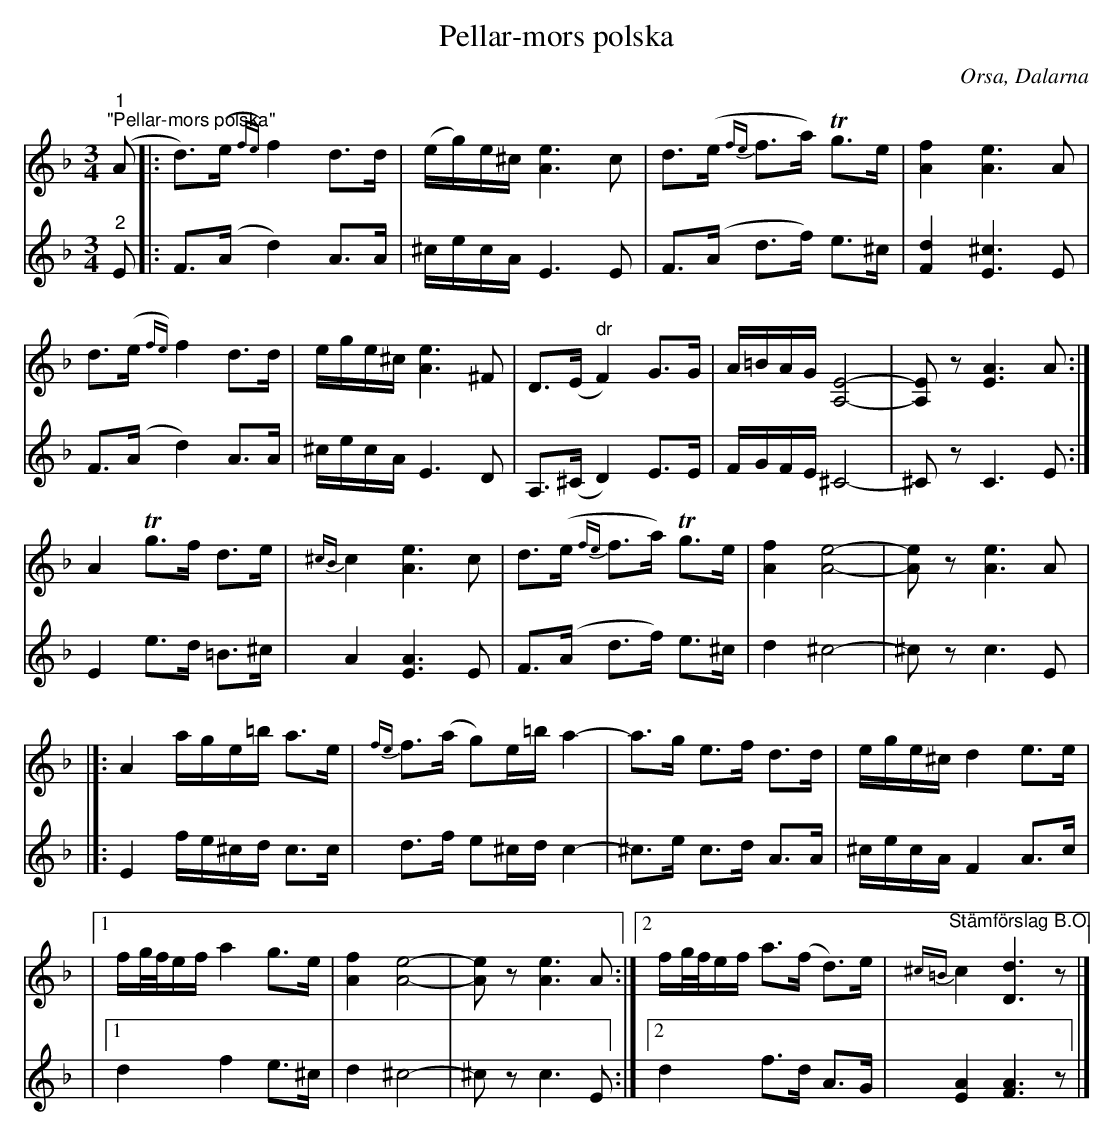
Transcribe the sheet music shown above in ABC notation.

X:1
T:Pellar-mors polska
O:Orsa, Dalarna
L:1/8
M:3/4
K:Dm
V:1
"^1""^\"Pellar-mors polska\"" (A |: d>)(e{fe)} f2 d>d | (e/g/)e/^c/ [Ae]3 c | d>(e{fe} f>a)T g>e | [Af]2 [Ae]3 A |
d>(e{fe)} f2 d>d | e/g/e/^c/ [Ae]3 ^F | D>(E"^dr" F2) G>G | A/=B/A/G/ [A,E]4- | [A,E] z [EA]3 A :|
A2T g>f d>e |{^cB} c2 [Ae]3 c | d>(e{fe} f>a)T g>e | [Af]2 [Ae]4- | [Ae] z [Ae]3 A |]:
A2 a/g/e/=b/ a>e | {fe} f>(a g)e/=b/ a2- | a>g e>f d>d | e/g/e/^c/ d2 e>e |
|1 f/g/4f/4e/f/ a2 g>e | [Af]2 [Ae]4- | [Ae] z [Ae]3 A :|2 f/g/4f/4e/f/ a>(f d>)e |"^Stämförslag B.O."{^c=B} c2 [Dd]3 z |]
V:2
"^2" E |: F>(A d2) A>A | ^c/e/c/A/ E3 E | F>(A d>f) e>^c | [Fd]2 [E^c]3 E | F>(A d2) A>A |
^c/e/c/A/ E3 D | A,>(^C D2) E>E | F/G/F/E/ ^C4- | ^C z C3 E :| E2 e>d =B>^c | A2 [EA]3 E |
F>(A d>f) e>^c | d2 ^c4- | ^c z c3 E |]: E2 f/e/^c/d/ c>c | d>f e^c/d/ c2- | ^c>e c>d A>A | ^c/e/c/A/ F2 A>c |
|1 d2 f2 e>^c | d2 ^c4- | ^c z c3 E :|2 d2 f>d A>G | [EA]2 [FA]3 z |]
